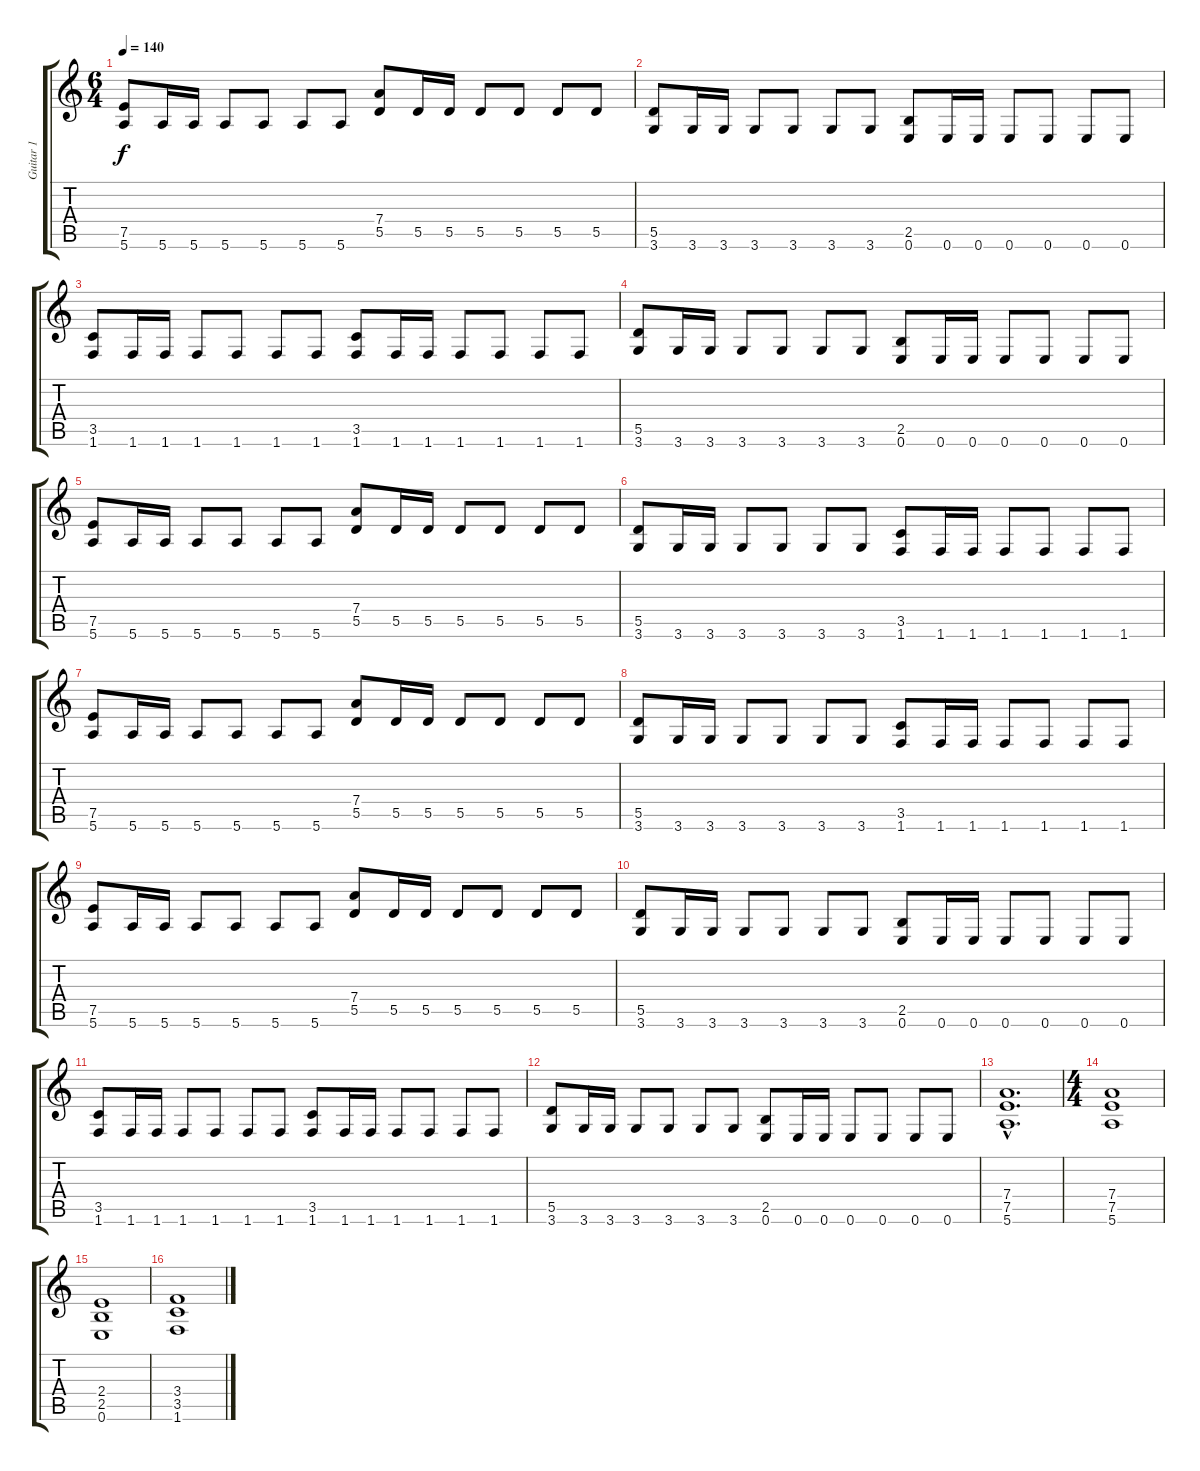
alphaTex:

\track ("Guitar 1" "Guitar 1") {instrument distortionguitar}
\staff {score tabs}
\tuning (E4 B3 G3 D3 A2 E2) {hide}
\ts (6 4)
\tempo 140
\clef g2
\ks c
(7.5 5.6).8{dy f} 5.6.16 5.6.16 5.6.8 5.6.8 5.6.8 5.6.8 (7.4 5.5).8 5.5.16 5.5.16 5.5.8 5.5.8 5.5.8 5.5.8 |
(5.5 3.6).8 3.6.16 3.6.16 3.6.8 3.6.8 3.6.8 3.6.8 (2.5 0.6).8 0.6.16 0.6.16 0.6.8 0.6.8 0.6.8 0.6.8 |
(3.5 1.6).8 1.6.16 1.6.16 1.6.8 1.6.8 1.6.8 1.6.8 (3.5 1.6).8 1.6.16 1.6.16 1.6.8 1.6.8 1.6.8 1.6.8 |
(5.5 3.6).8 3.6.16 3.6.16 3.6.8 3.6.8 3.6.8 3.6.8 (2.5 0.6).8 0.6.16 0.6.16 0.6.8 0.6.8 0.6.8 0.6.8 |
(7.5 5.6).8 5.6.16 5.6.16 5.6.8 5.6.8 5.6.8 5.6.8 (7.4 5.5).8 5.5.16 5.5.16 5.5.8 5.5.8 5.5.8 5.5.8 |
(5.5 3.6).8 3.6.16 3.6.16 3.6.8 3.6.8 3.6.8 3.6.8 (3.5 1.6).8 1.6.16 1.6.16 1.6.8 1.6.8 1.6.8 1.6.8 |
(7.5 5.6).8 5.6.16 5.6.16 5.6.8 5.6.8 5.6.8 5.6.8 (7.4 5.5).8 5.5.16 5.5.16 5.5.8 5.5.8 5.5.8 5.5.8 |
(5.5 3.6).8 3.6.16 3.6.16 3.6.8 3.6.8 3.6.8 3.6.8 (3.5 1.6).8 1.6.16 1.6.16 1.6.8 1.6.8 1.6.8 1.6.8 |
(7.5 5.6).8 5.6.16 5.6.16 5.6.8 5.6.8 5.6.8 5.6.8 (7.4 5.5).8 5.5.16 5.5.16 5.5.8 5.5.8 5.5.8 5.5.8 |
(5.5 3.6).8 3.6.16 3.6.16 3.6.8 3.6.8 3.6.8 3.6.8 (2.5 0.6).8 0.6.16 0.6.16 0.6.8 0.6.8 0.6.8 0.6.8 |
(3.5 1.6).8 1.6.16 1.6.16 1.6.8 1.6.8 1.6.8 1.6.8 (3.5 1.6).8 1.6.16 1.6.16 1.6.8 1.6.8 1.6.8 1.6.8 |
(5.5 3.6).8 3.6.16 3.6.16 3.6.8 3.6.8 3.6.8 3.6.8 (2.5 0.6).8 0.6.16 0.6.16 0.6.8 0.6.8 0.6.8 0.6.8 |
(7.4{hac} 7.5{hac} 5.6{hac}).1{d} |
\ts (4 4)
(7.4 7.5 5.6).1 |
(2.4 2.5 0.6).1 |
(3.4 3.5 1.6).1
